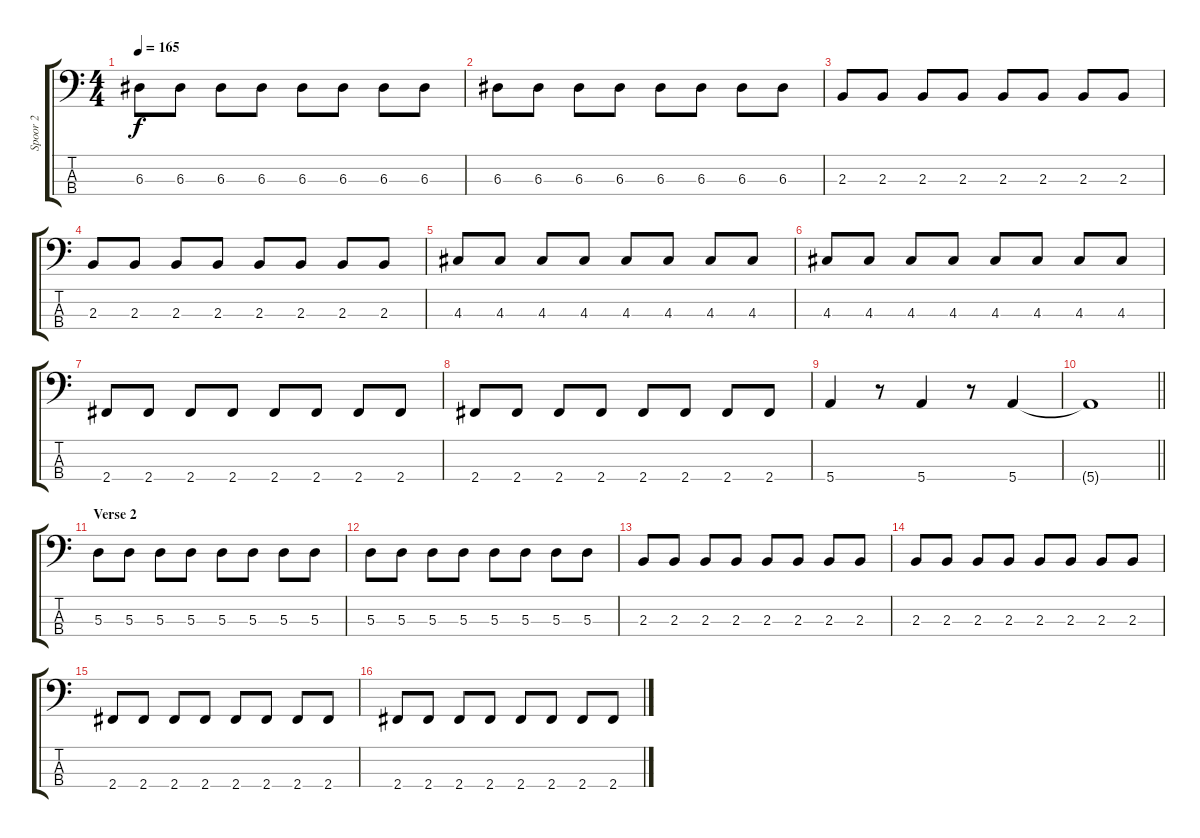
\track ("Spoor 2" "Spoor 2") {instrument electricbassfinger}
\staff {score tabs}
\tuning (G2 D2 A1 E1) {hide}
\ts (4 4)
\tempo 165
\clef f4
\ks c
6.3.8{dy f} 6.3.8 6.3.8 6.3.8 6.3.8 6.3.8 6.3.8 6.3.8 |
6.3.8 6.3.8 6.3.8 6.3.8 6.3.8 6.3.8 6.3.8 6.3.8 |
2.3.8 2.3.8 2.3.8 2.3.8 2.3.8 2.3.8 2.3.8 2.3.8 |
2.3.8 2.3.8 2.3.8 2.3.8 2.3.8 2.3.8 2.3.8 2.3.8 |
4.3.8 4.3.8 4.3.8 4.3.8 4.3.8 4.3.8 4.3.8 4.3.8 |
4.3.8 4.3.8 4.3.8 4.3.8 4.3.8 4.3.8 4.3.8 4.3.8 |
2.4.8 2.4.8 2.4.8 2.4.8 2.4.8 2.4.8 2.4.8 2.4.8 |
2.4.8 2.4.8 2.4.8 2.4.8 2.4.8 2.4.8 2.4.8 2.4.8 |
5.4.4 r.8 5.4.4 r.8 5.4.4 |
\barLineRight lightlight
5.4{t}.1 |
\section ("" "Verse 2")
5.3.8 5.3.8 5.3.8 5.3.8 5.3.8 5.3.8 5.3.8 5.3.8 |
5.3.8 5.3.8 5.3.8 5.3.8 5.3.8 5.3.8 5.3.8 5.3.8 |
2.3.8 2.3.8 2.3.8 2.3.8 2.3.8 2.3.8 2.3.8 2.3.8 |
2.3.8 2.3.8 2.3.8 2.3.8 2.3.8 2.3.8 2.3.8 2.3.8 |
2.4.8 2.4.8 2.4.8 2.4.8 2.4.8 2.4.8 2.4.8 2.4.8 |
2.4.8 2.4.8 2.4.8 2.4.8 2.4.8 2.4.8 2.4.8 2.4.8
